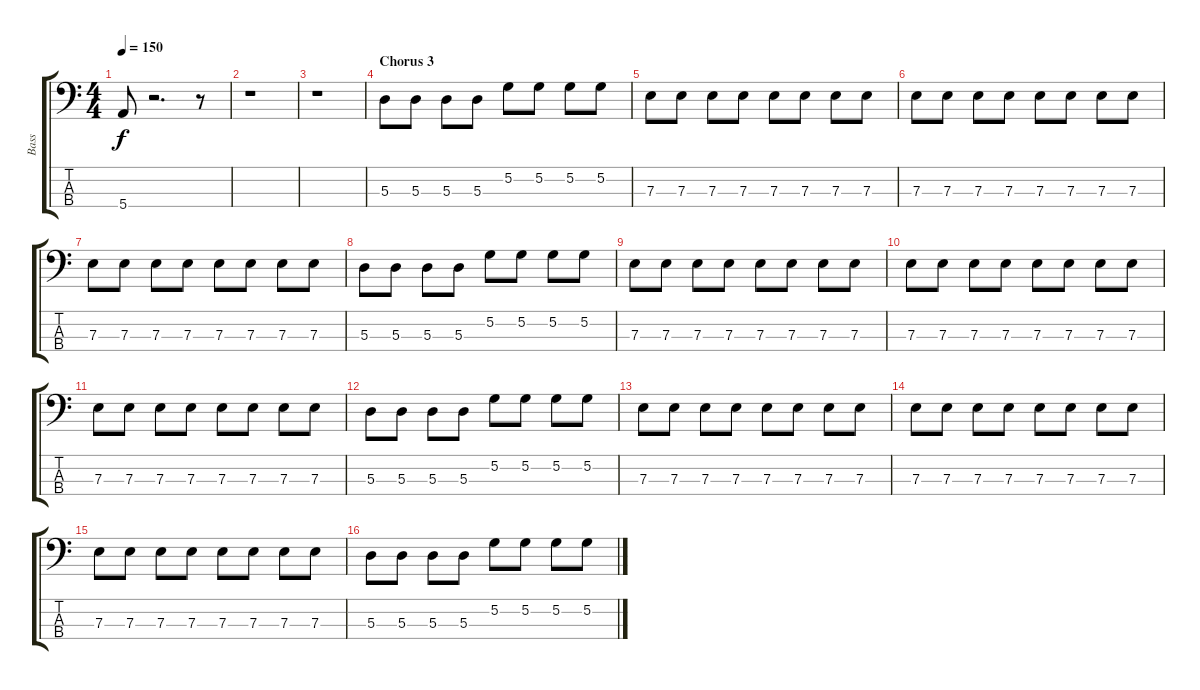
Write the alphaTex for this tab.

\track ("Bass" "Bass") {instrument electricbassfinger}
\staff {score tabs}
\tuning (G2 D2 A1 E1) {hide}
\ts (4 4)
\tempo 150
\clef f4
\ks c
5.4.8{dy f} r.2{d} r.8 |
r.1 |
r.1 |
\section ("" "Chorus 3")
5.3.8 5.3.8 5.3.8 5.3.8 5.2.8 5.2.8 5.2.8 5.2.8 |
7.3.8 7.3.8 7.3.8 7.3.8 7.3.8 7.3.8 7.3.8 7.3.8 |
7.3.8 7.3.8 7.3.8 7.3.8 7.3.8 7.3.8 7.3.8 7.3.8 |
7.3.8 7.3.8 7.3.8 7.3.8 7.3.8 7.3.8 7.3.8 7.3.8 |
5.3.8 5.3.8 5.3.8 5.3.8 5.2.8 5.2.8 5.2.8 5.2.8 |
7.3.8 7.3.8 7.3.8 7.3.8 7.3.8 7.3.8 7.3.8 7.3.8 |
7.3.8 7.3.8 7.3.8 7.3.8 7.3.8 7.3.8 7.3.8 7.3.8 |
7.3.8 7.3.8 7.3.8 7.3.8 7.3.8 7.3.8 7.3.8 7.3.8 |
5.3.8 5.3.8 5.3.8 5.3.8 5.2.8 5.2.8 5.2.8 5.2.8 |
7.3.8 7.3.8 7.3.8 7.3.8 7.3.8 7.3.8 7.3.8 7.3.8 |
7.3.8 7.3.8 7.3.8 7.3.8 7.3.8 7.3.8 7.3.8 7.3.8 |
7.3.8 7.3.8 7.3.8 7.3.8 7.3.8 7.3.8 7.3.8 7.3.8 |
5.3.8 5.3.8 5.3.8 5.3.8 5.2.8 5.2.8 5.2.8 5.2.8
